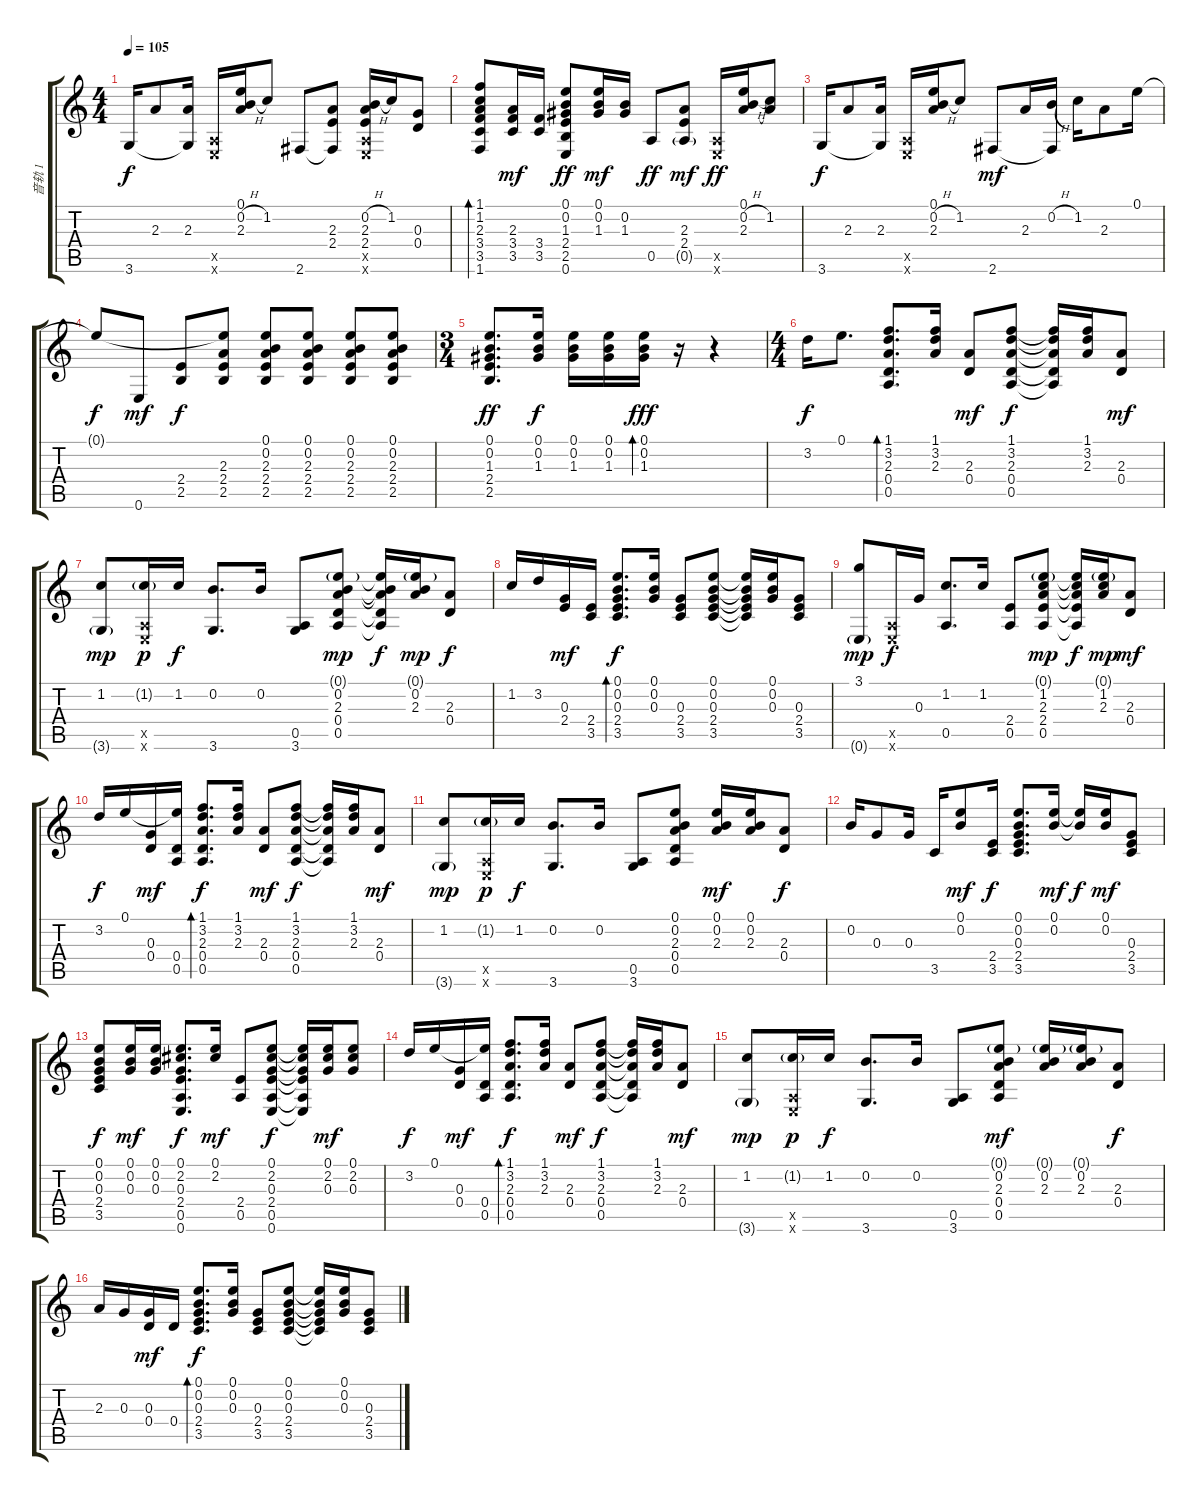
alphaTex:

\track ("音轨 1" "音轨 1") {instrument acousticguitarsteel}
\staff {score tabs}
\tuning (E4 B3 G3 D3 A2 E2) {hide}
\ts (4 4)
\tempo 105
\clef g2
\ks c
3.6.16{dy f} 2.3.8 (2.3 3.6{t}).16 (0.5{x} 0.6{x}).16 (0.1 0.2{h} 2.3).16 1.2.8 2.6.8 (2.3 2.4 2.6{t}).8 (0.2{h} 2.3 2.4 0.5{x} 0.6{x}).16 1.2.16 (0.3 0.4).8 |
(1.1 1.2 2.3 3.4 3.5 1.6).8{bd 120} (2.3 3.4 3.5).16{dy mf} (3.4 3.5).16 (0.1 0.2 1.3 2.4 2.5 0.6).8{dy ff} (0.1 0.2 1.3).16{dy mf} (0.2 1.3).16 0.5.8{dy ff} (2.3 2.4 0.5{g}).8{dy mf} (0.5{x} 0.6{x}).16{dy ff} (0.1 0.2{h} 2.3).16 (1.2 2.3{t}).8 |
3.6.16{dy f} 2.3.8 (2.3 3.6{t}).16 (0.5{x} 0.6{x}).16 (0.1 0.2{h} 2.3).16 1.2.8 2.6.8{dy mf} 2.3.16 (0.2{h} 2.6{t}).16 1.2.16 2.3.8 0.1.16 |
0.1{t}.8{dy f} 0.6.8{dy mf} (2.4 2.5).8{dy f} (0.1{t} 2.3 2.4 2.5).8 (0.1 0.2 2.3 2.4 2.5).8 (0.1 0.2 2.3 2.4 2.5).8 (0.1 0.2 2.3 2.4 2.5).8 (0.1 0.2 2.3 2.4 2.5).8 |
\ts (3 4)
(0.1 0.2 1.3 2.4 2.5).8{d dy ff} (0.1 0.2 1.3).16{dy f} (0.1 0.2 1.3).16 (0.1 0.2 1.3).16 (0.1 0.2 1.3).16{bd 60 dy fff} r.16 r.4 |
\ts (4 4)
3.2.16{dy f} 0.1.8{d} (1.1 3.2 2.3 0.4 0.5).8{d bd 120} (1.1 3.2 2.3).16 (2.3 0.4).8{dy mf} (1.1 3.2 2.3 0.4 0.5).8{dy f} (1.1{t} 3.2{t} 2.3{t} 0.4{t} 0.5{t}).16 (1.1 3.2 2.3).16 (2.3 0.4).8{dy mf} |
(1.2 3.6{g}).8{dy mp} (1.2{g} 0.5{x} 0.6{x}).16{dy p} 1.2.16{dy f} (0.2 3.6).8{d} 0.2.16 (0.5 3.6).8 (0.1{g} 0.2 2.3 0.4 0.5).8{dy mp} (0.1{t} 0.2{t} 2.3{t} 0.4{t} 0.5{t}).16{dy f} (0.1{g} 0.2 2.3).16{dy mp} (2.3 0.4).8{dy f} |
1.2.16 3.2.16 (0.3 2.4).16{dy mf} (2.4 3.5).16 (0.1 0.2 0.3 2.4 3.5).8{d bd 60 dy f} (0.1 0.2 0.3).16 (0.3 2.4 3.5).8 (0.1 0.2 0.3 2.4 3.5).8 (0.1{t} 0.2{t} 0.3{t} 2.4{t} 3.5{t}).16 (0.1 0.2 0.3).16 (0.3 2.4 3.5).8 |
(3.1 0.6{g}).8{dy mp} (0.5{x} 0.6{x}).16{dy f} 0.3.16 (1.2 0.5).8{d} 1.2.16 (2.4 0.5).8 (0.1{g} 1.2 2.3 2.4 0.5).8{dy mp} (0.1{t} 1.2{t} 2.3{t} 2.4{t} 0.5{t}).16{dy f} (0.1{g} 1.2 2.3).16{dy mp} (2.3 0.4).8{dy mf} |
3.2.16{dy f} 0.1.16 (0.3 0.4).16{dy mf} (0.1{t} 0.4 0.5).16 (1.1 3.2 2.3 0.4 0.5).8{d bd 120 dy f} (1.1 3.2 2.3).16 (2.3 0.4).8{dy mf} (1.1 3.2 2.3 0.4 0.5).8{dy f} (1.1{t} 3.2{t} 2.3{t} 0.4{t} 0.5{t}).16 (1.1 3.2 2.3).16 (2.3 0.4).8{dy mf} |
(1.2 3.6{g}).8{dy mp} (1.2{g} 0.5{x} 0.6{x}).16{dy p} 1.2.16{dy f} (0.2 3.6).8{d} 0.2.16 (0.5 3.6).8 (0.1 0.2 2.3 0.4 0.5).8 (0.1 0.2 2.3).16{dy mf} (0.1 0.2 2.3).16 (2.3 0.4).8{dy f} |
0.2.16 0.3.8 0.3.16 3.5.16 (0.1 0.2).8{dy mf} (2.4 3.5).16{dy f} (0.1 0.2 0.3 2.4 3.5).8{d} (0.1 0.2).16{dy mf} (0.1{t} 0.2{t}).16{dy f} (0.1 0.2).16{dy mf} (0.3 2.4 3.5).8 |
(0.1 0.2 0.3 2.4 3.5).8{dy f} (0.1 0.2 0.3).16{dy mf} (0.1 0.2 0.3).16 (0.1 2.2 0.3 2.4 0.5 0.6).8{d dy f} (0.1 2.2).16{dy mf} (2.4 0.5).8 (0.1 2.2 0.3 2.4 0.5 0.6).8{dy f} (0.1{t} 2.2{t} 0.3{t} 2.4{t} 0.5{t} 0.6{t}).16 (0.1 2.2 0.3).16{dy mf} (0.1 2.2 0.3).8 |
3.2.16{dy f} 0.1.16 (0.3 0.4).16{dy mf} (0.1{t} 0.4 0.5).16 (1.1 3.2 2.3 0.4 0.5).8{d bd 120 dy f} (1.1 3.2 2.3).16 (2.3 0.4).8{dy mf} (1.1 3.2 2.3 0.4 0.5).8{dy f} (1.1{t} 3.2{t} 2.3{t} 0.4{t} 0.5{t}).16 (1.1 3.2 2.3).16 (2.3 0.4).8{dy mf} |
(1.2 3.6{g}).8{dy mp} (1.2{g} 0.5{x} 0.6{x}).16{dy p} 1.2.16{dy f} (0.2 3.6).8{d} 0.2.16 (0.5 3.6).8 (0.1{g} 0.2 2.3 0.4 0.5).8{dy mf} (0.1{g} 0.2 2.3).16 (0.1{g} 0.2 2.3).16 (2.3 0.4).8{dy f} |
2.3.16 0.3.16 (0.3 0.4).16{dy mf} 0.4.16 (0.1 0.2 0.3 2.4 3.5).8{d bd 60 dy f} (0.1 0.2 0.3).16 (0.3 2.4 3.5).8 (0.1 0.2 0.3 2.4 3.5).8 (0.1{t} 0.2{t} 0.3{t} 2.4{t} 3.5{t}).16 (0.1 0.2 0.3).16 (0.3 2.4 3.5).8
